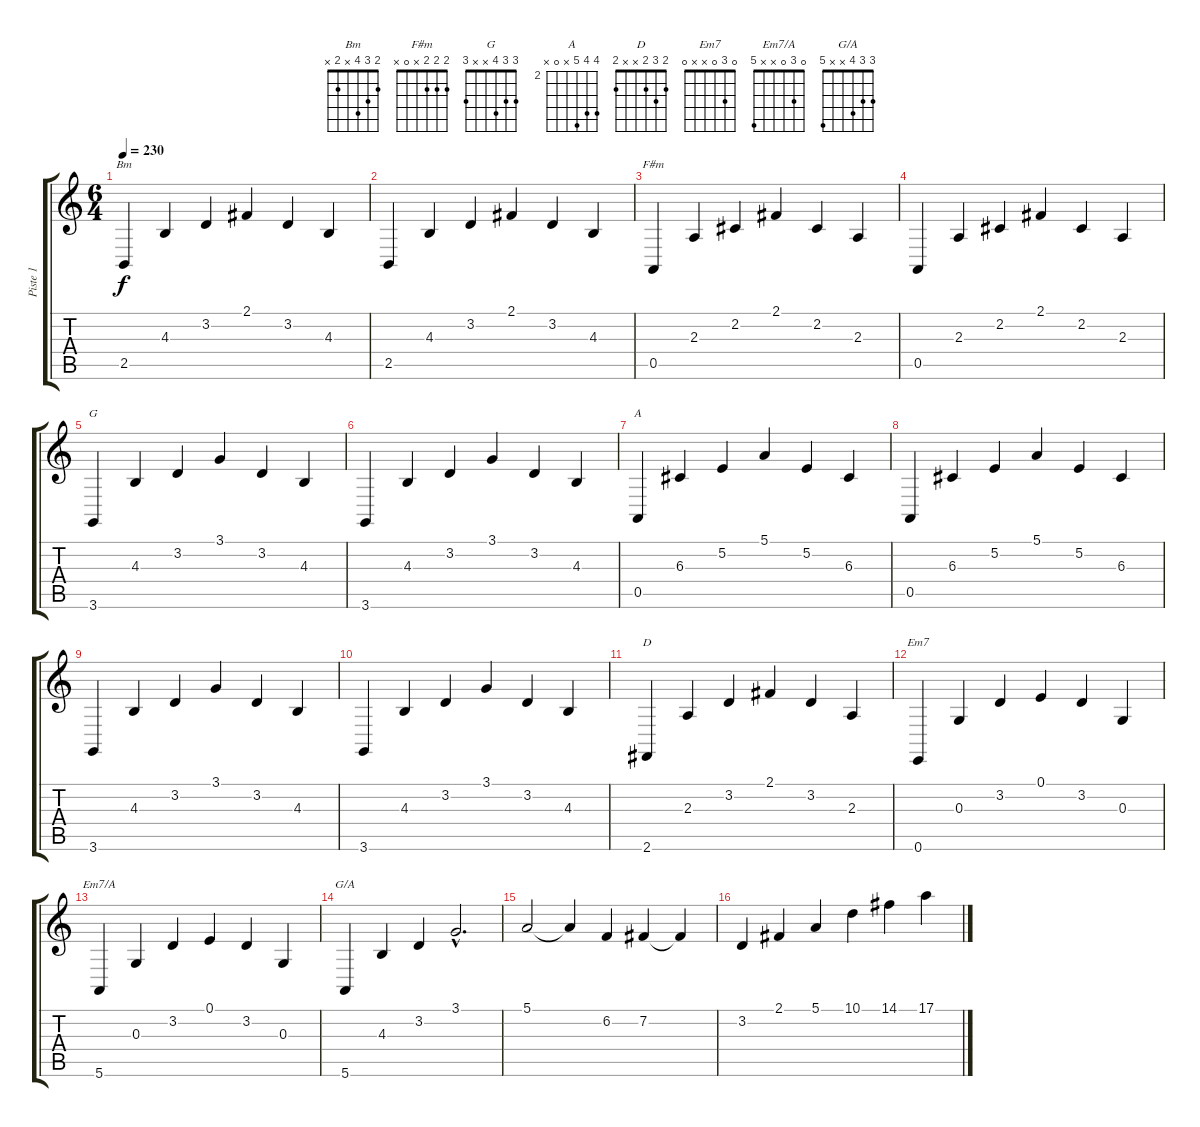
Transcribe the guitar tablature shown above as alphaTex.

\track ("Piste 1" "Piste 1") {instrument pizzicatostrings}
\staff {score tabs}
\tuning (E4 B3 G3 D3 A2 E2) {hide}
\chord ("Bm" 2 3 4 x 2 x)
\chord ("F#m" 2 2 2 x 0 x)
\chord ("G" 3 3 4 x x 3)
\chord ("A" 5 5 6 x 0 x) {firstfret 2}
\chord ("D" 2 3 2 x x 2)
\chord ("Em7" 0 3 0 x x 0)
\chord ("Em7/A" 0 3 0 x x 5)
\chord ("G/A" 3 3 4 x x 5)
\ts (6 4)
\tempo 230
\clef g2
\ks c
2.5.4{ch "Bm" dy f} 4.3.4 3.2.4 2.1.4 3.2.4 4.3.4 |
2.5.4 4.3.4 3.2.4 2.1.4 3.2.4 4.3.4 |
0.5.4{ch "F#m"} 2.3.4 2.2.4 2.1.4 2.2.4 2.3.4 |
0.5.4 2.3.4 2.2.4 2.1.4 2.2.4 2.3.4 |
3.6.4{ch "G"} 4.3.4 3.2.4 3.1.4 3.2.4 4.3.4 |
3.6.4 4.3.4 3.2.4 3.1.4 3.2.4 4.3.4 |
0.5.4{ch "A"} 6.3.4 5.2.4 5.1.4 5.2.4 6.3.4 |
0.5.4 6.3.4 5.2.4 5.1.4 5.2.4 6.3.4 |
3.6.4 4.3.4 3.2.4 3.1.4 3.2.4 4.3.4 |
3.6.4 4.3.4 3.2.4 3.1.4 3.2.4 4.3.4 |
2.6.4{ch "D"} 2.3.4 3.2.4 2.1.4 3.2.4 2.3.4 |
0.6.4{ch "Em7"} 0.3.4 3.2.4 0.1.4 3.2.4 0.3.4 |
5.6.4{ch "Em7/A"} 0.3.4 3.2.4 0.1.4 3.2.4 0.3.4 |
5.6.4{ch "G/A"} 4.3.4 3.2.4 3.1{hac}.2{d} |
5.1.2 5.1{t}.4 6.2.4 7.2.4 7.2{t}.4 |
3.2.4 2.1.4 5.1.4 10.1.4 14.1.4 17.1.4
